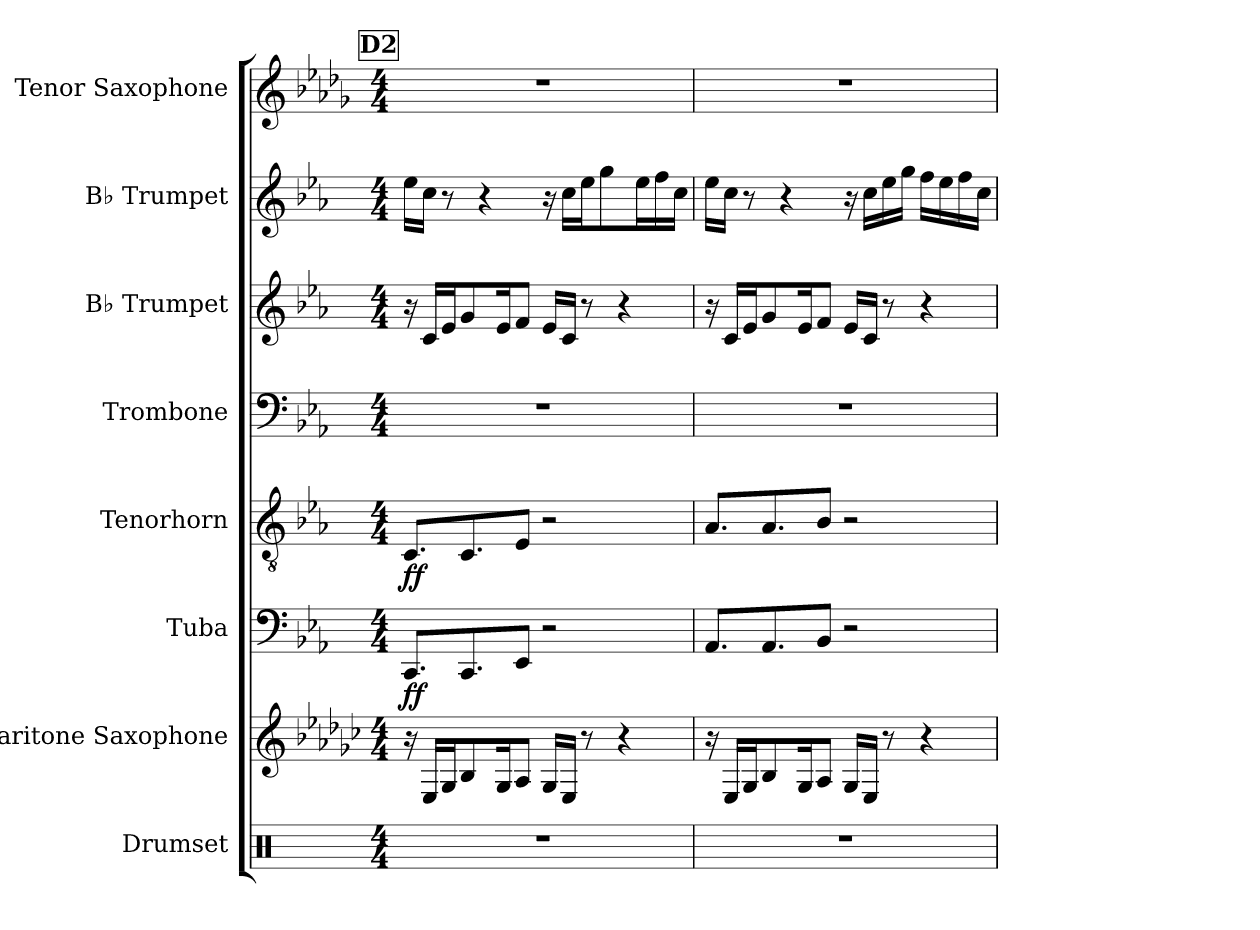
**kern	**kern	**kern	**dynam	**kern	**dynam	**kern	**kern	**kern	**kern
*part8	*part7	*part6	*part6	*part5	*part5	*part4	*part3	*part2	*part1
*staff8	*staff7	*staff6	*staff6	*staff5	*staff5	*staff4	*staff3	*staff2	*staff1
*I"Drumset	*I"Baritone Saxophone	*I"Tuba	*	*I"Tenorhorn	*	*I"Trombone	*I"B♭ Trumpet	*I"B♭ Trumpet	*I"Tenor Saxophone
*I'D. Set	*I'Bar. Sax.	*I'Tba.	*	*I'Tenh.	*	*I'Tbn.	*I'B♭ Tpt.	*I'B♭ Tpt.	*I'T. Sax.
*clefX	*clefG2	*clefF4	*	*clefGv2	*	*clefF4	*clefG2	*clefG2	*clefG2
*	*ITrd12c21	*	*	*ITrd1c2	*	*	*ITrd1c2	*ITrd1c2	*ITrd8c14
*k[]	*k[b-e-a-d-g-c-]	*k[b-e-a-]	*	*k[b-e-a-d-g-]	*	*k[b-e-a-]	*k[b-e-a-d-g-]	*k[b-e-a-d-g-]	*k[b-e-a-d-g-]
*M4/4	*M4/4	*M4/4	*	*M4/4	*	*M4/4	*M4/4	*M4/4	*M4/4
!!LO:REH:place=s1:a:B:fs=14:t=D2
=41	=41	=41	=41	=41	=41	=41	=41	=41	=41
!	!	!	!LO:DY:b	!	!LO:DY:b	!	!	!	!
1r	16r	8.CCL	ff	8.BB-L	ff	1r	16r	16dd-LL	1r
.	16EE-LL	.	.	.	.	.	16B-LL	16b-JJ	.
.	16GG-J	.	.	.	.	.	16d-J	8r	.
.	8BB-	8.CC	.	8.BB-	.	.	8f	.	.
.	.	.	.	.	.	.	.	4r	.
.	16GG-K	.	.	.	.	.	16d-K	.	.
.	8AA-J	8EE-J	.	8D-J	.	.	8e-J	.	.
.	16GG-LL	2r	.	2r	.	.	16d-LL	16r	.
.	16EE-JJ	.	.	.	.	.	16B-JJ	16b-LL	.
.	8r	.	.	.	.	.	8r	16dd-J	.
.	.	.	.	.	.	.	.	8ff	.
.	4r	.	.	.	.	.	4r	.	.
.	.	.	.	.	.	.	.	16dd-L	.
.	.	.	.	.	.	.	.	16ee-	.
.	.	.	.	.	.	.	.	16b-JJ	.
=42	=42	=42	=42	=42	=42	=42	=42	=42	=42
1r	16r	8.AA-L	.	8.G-L	.	1r	16r	16dd-LL	1r
.	16EE-LL	.	.	.	.	.	16B-LL	16b-JJ	.
.	16GG-J	.	.	.	.	.	16d-J	8r	.
.	8BB-	8.AA-	.	8.G-	.	.	8f	.	.
.	.	.	.	.	.	.	.	4r	.
.	16GG-K	.	.	.	.	.	16d-K	.	.
.	8AA-J	8BB-J	.	8A-J	.	.	8e-J	.	.
.	16GG-LL	2r	.	2r	.	.	16d-LL	16r	.
.	16EE-JJ	.	.	.	.	.	16B-JJ	16b-LL	.
.	8r	.	.	.	.	.	8r	16dd-	.
.	.	.	.	.	.	.	.	16ffJJ	.
.	4r	.	.	.	.	.	4r	16ee-LL	.
.	.	.	.	.	.	.	.	16dd-	.
.	.	.	.	.	.	.	.	16ee-	.
.	.	.	.	.	.	.	.	16b-JJ	.
=	=	=	=	=	=	=	=	=	=
*-	*-	*-	*-	*-	*-	*-	*-	*-	*-
